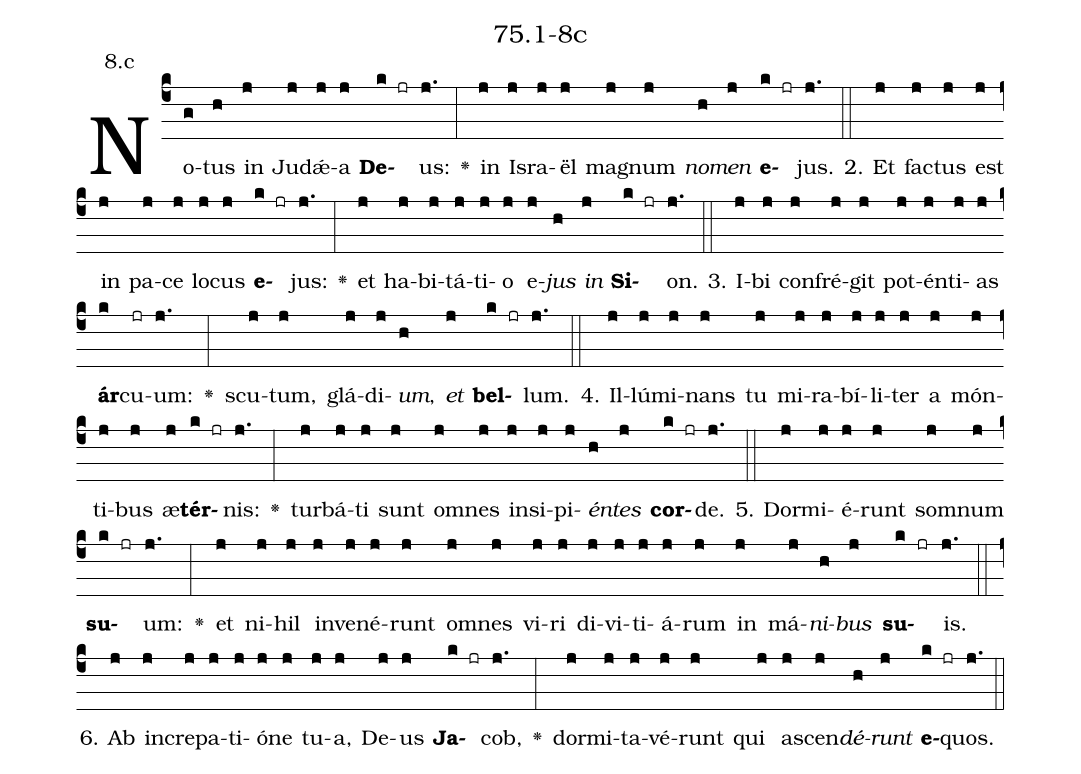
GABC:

name: 75.1-8c;
annotation: 8.c;
%%
(c4)No(g)tus(h) in(j) Ju(j)dǽ(j)a(j) <b>De</b>(k jr)us:(j.) <v>\greheightstar</v>(:) in(j) Is(j)ra(j)ël(j) ma(j)gnum(j) <i>no</i>(h)<i>men</i>(j) <b>e</b>(k jr)jus.(j.) (::)
2. Et(j) fac(j)tus(j) est(j) in(j) pa(j)ce(j) lo(j)cus(j) <b>e</b>(k jr)jus:(j.) <v>\greheightstar</v>(:) et(j) ha(j)bi(j)tá(j)ti(j)o(j) e(j)<i>jus</i>(h) <i>in</i>(j) <b>Si</b>(k jr)on.(j.) (::)
3. I(j)bi(j) con(j)fré(j)git(j) pot(j)én(j)ti(j)as(j) <b>ár</b>(k)cu(jr)um:(j.) <v>\greheightstar</v>(:) scu(j)tum,(j) glá(j)di(j)<i>um</i>,(h) <i>et</i>(j) <b>bel</b>(k jr)lum.(j.) (::)
4. Il(j)lú(j)mi(j)nans(j) tu(j) mi(j)ra(j)bí(j)li(j)ter(j) a(j) món(j)ti(j)bus(j) æ(j)<b>tér</b>(k jr)nis:(j.) <v>\greheightstar</v>(:) tur(j)bá(j)ti(j) sunt(j) om(j)nes(j) in(j)si(j)pi(j)<i>én</i>(h)<i>tes</i>(j) <b>cor</b>(k jr)de.(j.) (::)
5. Dor(j)mi(j)é(j)runt(j) som(j)num(j) <b>su</b>(k jr)um:(j.) <v>\greheightstar</v>(:) et(j) ni(j)hil(j) in(j)ve(j)né(j)runt(j) om(j)nes(j) vi(j)ri(j) di(j)vi(j)ti(j)á(j)rum(j) in(j) má(j)<i>ni</i>(h)<i>bus</i>(j) <b>su</b>(k jr)is.(j.) (::)
6. Ab(j) in(j)cre(j)pa(j)ti(j)ó(j)ne(j) tu(j)a,(j) De(j)us(j) <b>Ja</b>(k jr)cob,(j.) <v>\greheightstar</v>(:) dor(j)mi(j)ta(j)vé(j)runt(j) qui(j) a(j)scen(j)<i>dé</i>(h)<i>runt</i>(j) <b>e</b>(k jr)quos.(j.) (::)
